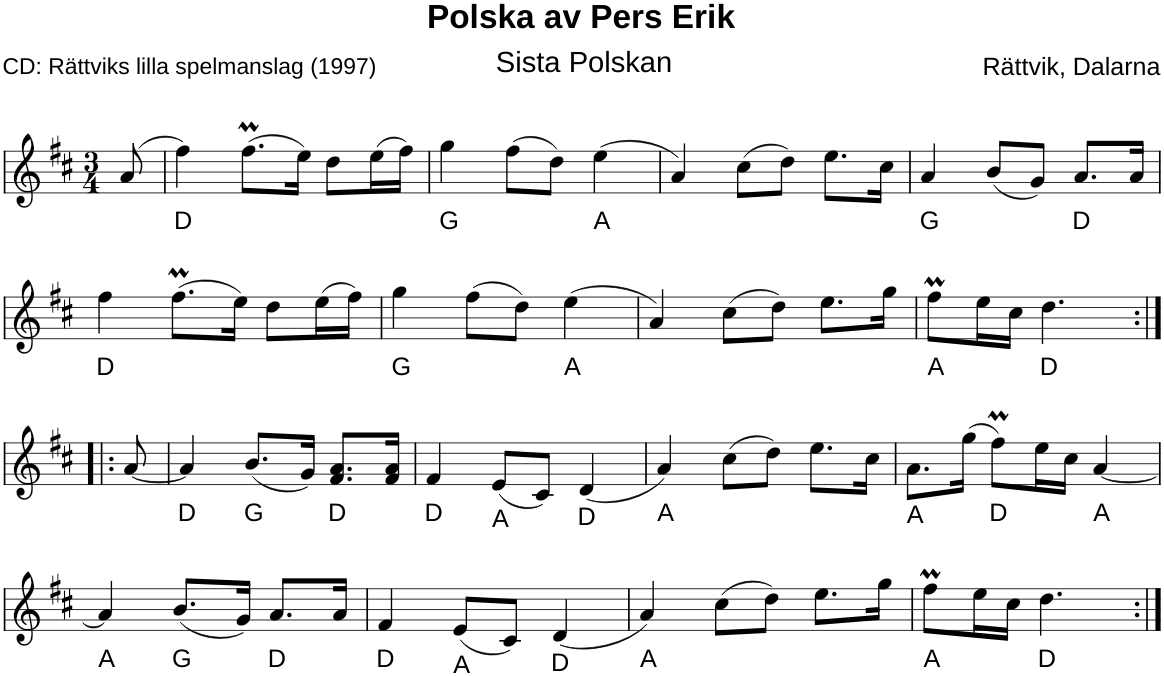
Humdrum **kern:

**kern	**harte
*part1	*part1
*staff1	*
*I"Piano	*
*I'Pno.	*
*clefG2	*
*k[f#c#]	*
*M3/4	*
=	=
(8a/	.
=1	=1
4ff#\)	D:maj
(8.ff#m\L	.
16ee\Jk)	.
8dd\L	.
(16ee\L	.
16ff#\JJ)	.
=2	=2
4gg\	G:maj
(8ff#\L	.
8dd\J)	.
(4ee\	A:maj
=3	=3
4a/)	.
(8cc#\L	.
8dd\J)	.
8.ee\L	.
16cc#\Jk	.
=4	=4
4a/	G:maj
(8b/L	.
8g/J)	.
8.a/L	D:maj
16a/Jk	.
!!LO:LB:g=z
=5	=5
4ff#\	D:maj
(8.ff#m\L	.
16ee\Jk)	.
8dd\L	.
(16ee\L	.
16ff#\JJ)	.
=6	=6
4gg\	G:maj
(8ff#\L	.
8dd\J)	.
(4ee\	A:maj
=7	=7
4a/)	.
(8cc#\L	.
8dd\J)	.
8.ee\L	.
16gg\Jk	.
=8	=8
8ff#m\L	A:maj
16ee\L	.
16cc#\JJ	.
4.dd\	D:maj
!!LO:LB:g=z
=9:|!|:	=9:|!|:
[8a/	.
=10	=10
4a/]	D:maj
(8.b/L	G:maj
16g/Jk)	.
8.f#/ 8.a/L	D:maj
16f#/ 16a/Jk	.
=11	=11
4f#/	D:maj
(8e/L	A:maj
8c#/J)	.
(4d/	D:maj
=12	=12
4a/)	A:maj
(8cc#\L	.
8dd\J)	.
8.ee\L	.
16cc#\Jk	.
=13	=13
8.a\L	A:maj
(16gg\Jk	.
8ff#m\L)	D:maj
16ee\L	.
16cc#\JJ	.
[4a/	A:maj
!!LO:LB:g=z
=14	=14
4a/]	A:maj
(8.b/L	G:maj
16g/Jk)	.
8.a/L	D:maj
16a/Jk	.
=15	=15
4f#/	D:maj
(8e/L	A:maj
8c#/J)	.
(4d/	D:maj
=16	=16
4a/)	A:maj
(8cc#\L	.
8dd\J)	.
8.ee\L	.
16gg\Jk	.
=17	=17
8ff#m\L	A:maj
16ee\L	.
16cc#\JJ	.
4.dd\	D:maj
=:|!	=:|!
*-	*-
